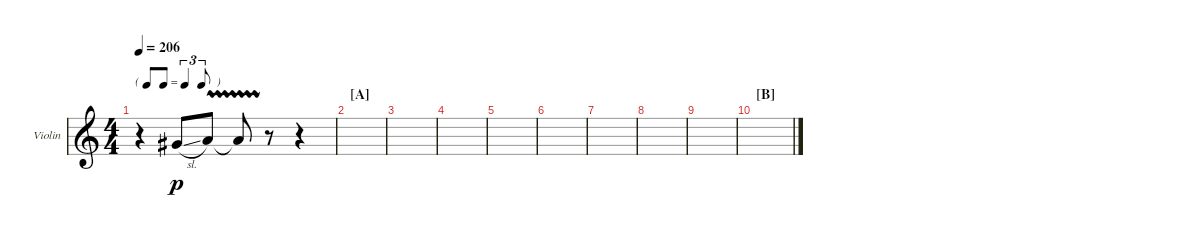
\defaultSystemsLayout 4
\bracketExtendMode groupsimilarinstruments
\firstSystemTrackNameOrientation horizontal
\otherSystemsTrackNameOrientation horizontal
\track ("Violin" "Violin") {instrument violin}
\staff {score}
\tuning (E5 A4 D4 G3)
\ts (4 4)
\tf triplet8th
\tempo 206
\clef g2
\ks c
r.4{dy mp} 6.3{sl}.8{dy p} 7.3{vw}.8 7.3{vw t}.8 r.8 r.4 |
\section ("A" "")
|
|
|
|
|
|
|
|
\section ("B" "")
